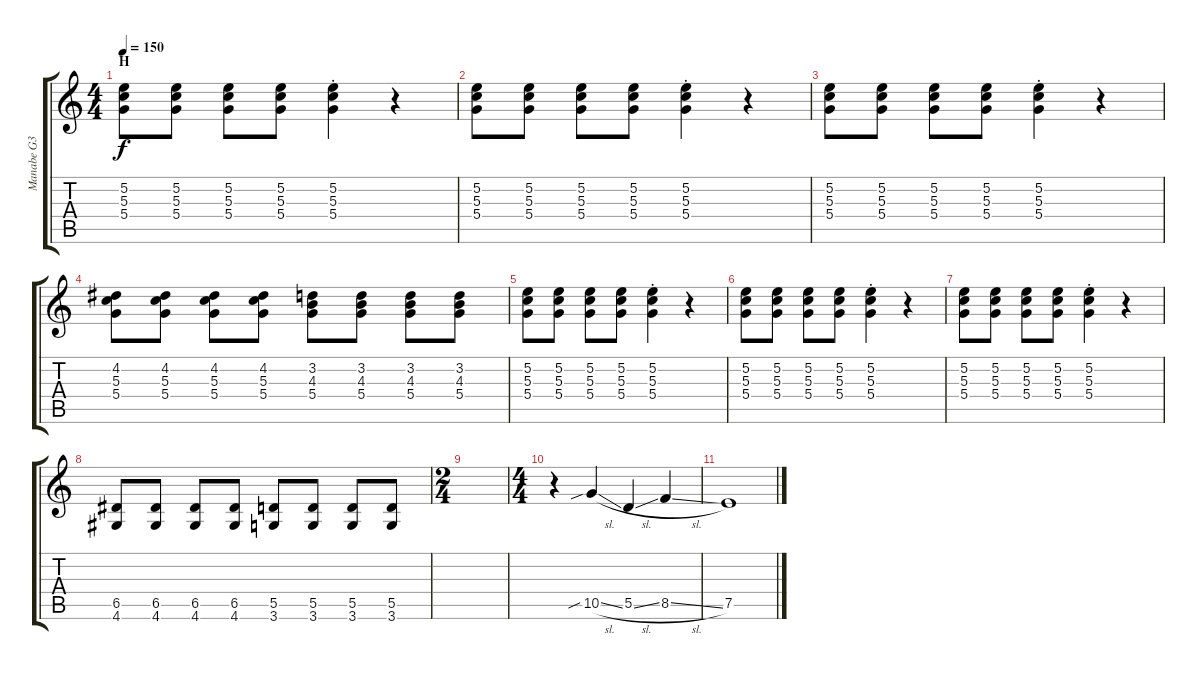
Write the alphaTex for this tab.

\track ("Manabe G3" "Manabe G3") {instrument overdrivenguitar}
\staff {score tabs}
\tuning (E4 B3 G3 D3 A2 E2) {hide}
\ts (4 4)
\section ("" "H")
\tempo 150
\clef g2
\ks c
(5.2 5.3 5.4).8{dy f} (5.2 5.3 5.4).8 (5.2 5.3 5.4).8 (5.2 5.3 5.4).8 (5.2{st} 5.3{st} 5.4{st}).4 r.4 |
(5.2 5.3 5.4).8 (5.2 5.3 5.4).8 (5.2 5.3 5.4).8 (5.2 5.3 5.4).8 (5.2{st} 5.3{st} 5.4{st}).4 r.4 |
(5.2 5.3 5.4).8 (5.2 5.3 5.4).8 (5.2 5.3 5.4).8 (5.2 5.3 5.4).8 (5.2{st} 5.3{st} 5.4{st}).4 r.4 |
(4.2 5.3 5.4).8 (4.2 5.3 5.4).8 (4.2 5.3 5.4).8 (4.2 5.3 5.4).8 (3.2 4.3 5.4).8 (3.2 4.3 5.4).8 (3.2 4.3 5.4).8 (3.2 4.3 5.4).8 |
(5.2 5.3 5.4).8 (5.2 5.3 5.4).8 (5.2 5.3 5.4).8 (5.2 5.3 5.4).8 (5.2{st} 5.3{st} 5.4{st}).4 r.4 |
(5.2 5.3 5.4).8 (5.2 5.3 5.4).8 (5.2 5.3 5.4).8 (5.2 5.3 5.4).8 (5.2{st} 5.3{st} 5.4{st}).4 r.4 |
(5.2 5.3 5.4).8 (5.2 5.3 5.4).8 (5.2 5.3 5.4).8 (5.2 5.3 5.4).8 (5.2{st} 5.3{st} 5.4{st}).4 r.4 |
(6.5 4.6).8 (6.5 4.6).8 (6.5 4.6).8 (6.5 4.6).8 (5.5 3.6).8 (5.5 3.6).8 (5.5 3.6).8 (5.5 3.6).8 |
\ts (2 4)
|
\ts (4 4)
r.4 10.5{sib sl}.4 5.5{sl}.4 8.5{sl}.4 |
7.5.1
